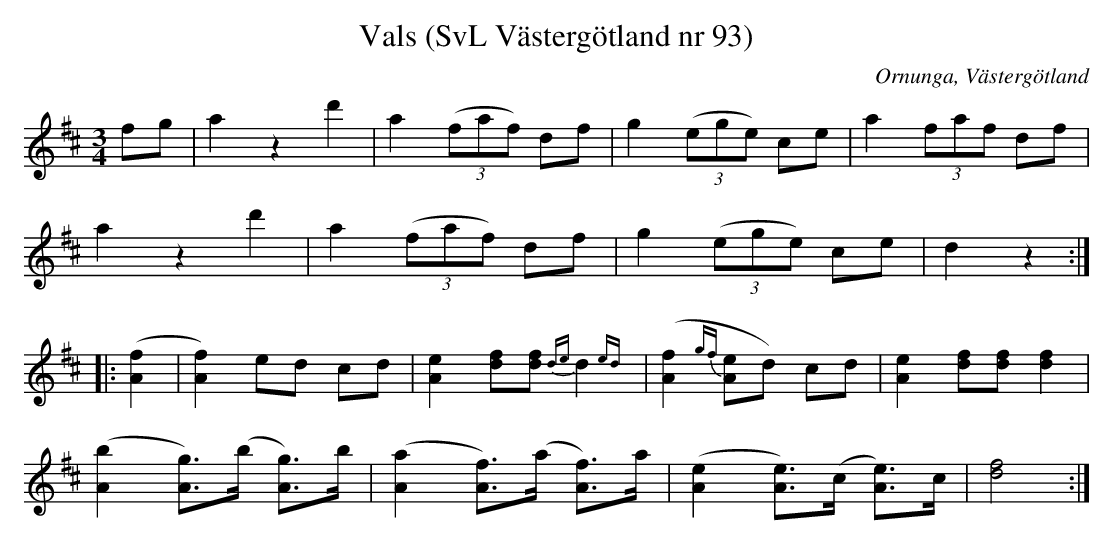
X:1
T:Vals (SvL Västergötland nr 93)
M:3/4
L:1/8
O:Ornunga, Västergötland
K:D
fg | a2 z2 d'2 | a2 ((3faf) df | g2 ((3ege) ce | a2 (3faf df |
a2 z2 d'2 | a2 ((3faf) df | g2 ((3ege) ce | d2z2 ::
([f2A2] | [f2A2]) ed cd | [e2A2] [df][df] {de}d2{ed} | ([f2A2]{gf}[eA]d) cd | [e2A2] [df][df][f2d2] |
([b2A2] [gA])>(b [gA])>b | ([a2A2] [fA])>(a [fA])>a | ([e2A2] [eA])>(c [eA])>c | [d4f4] :|
